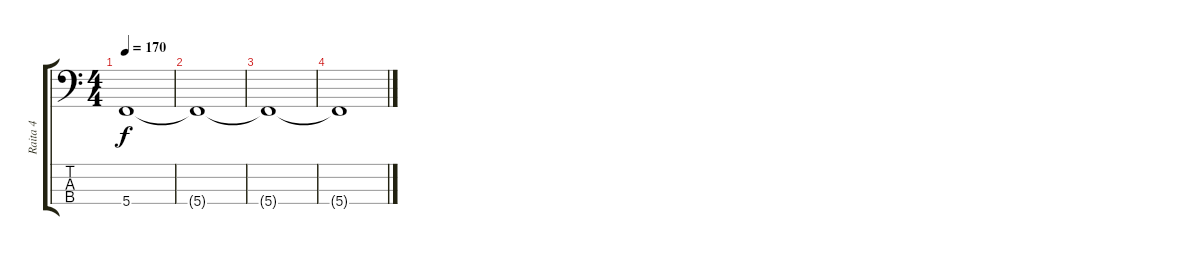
\track ("Raita 4" "Raita 4") {instrument electricbasspick}
\staff {score tabs}
\tuning (F2 C2 G1 C1) {hide}
\ts (4 4)
\tempo 170
\clef f4
\ks c
5.4.1{dy f} |
5.4{t}.1 |
5.4{t}.1 |
5.4{t}.1
